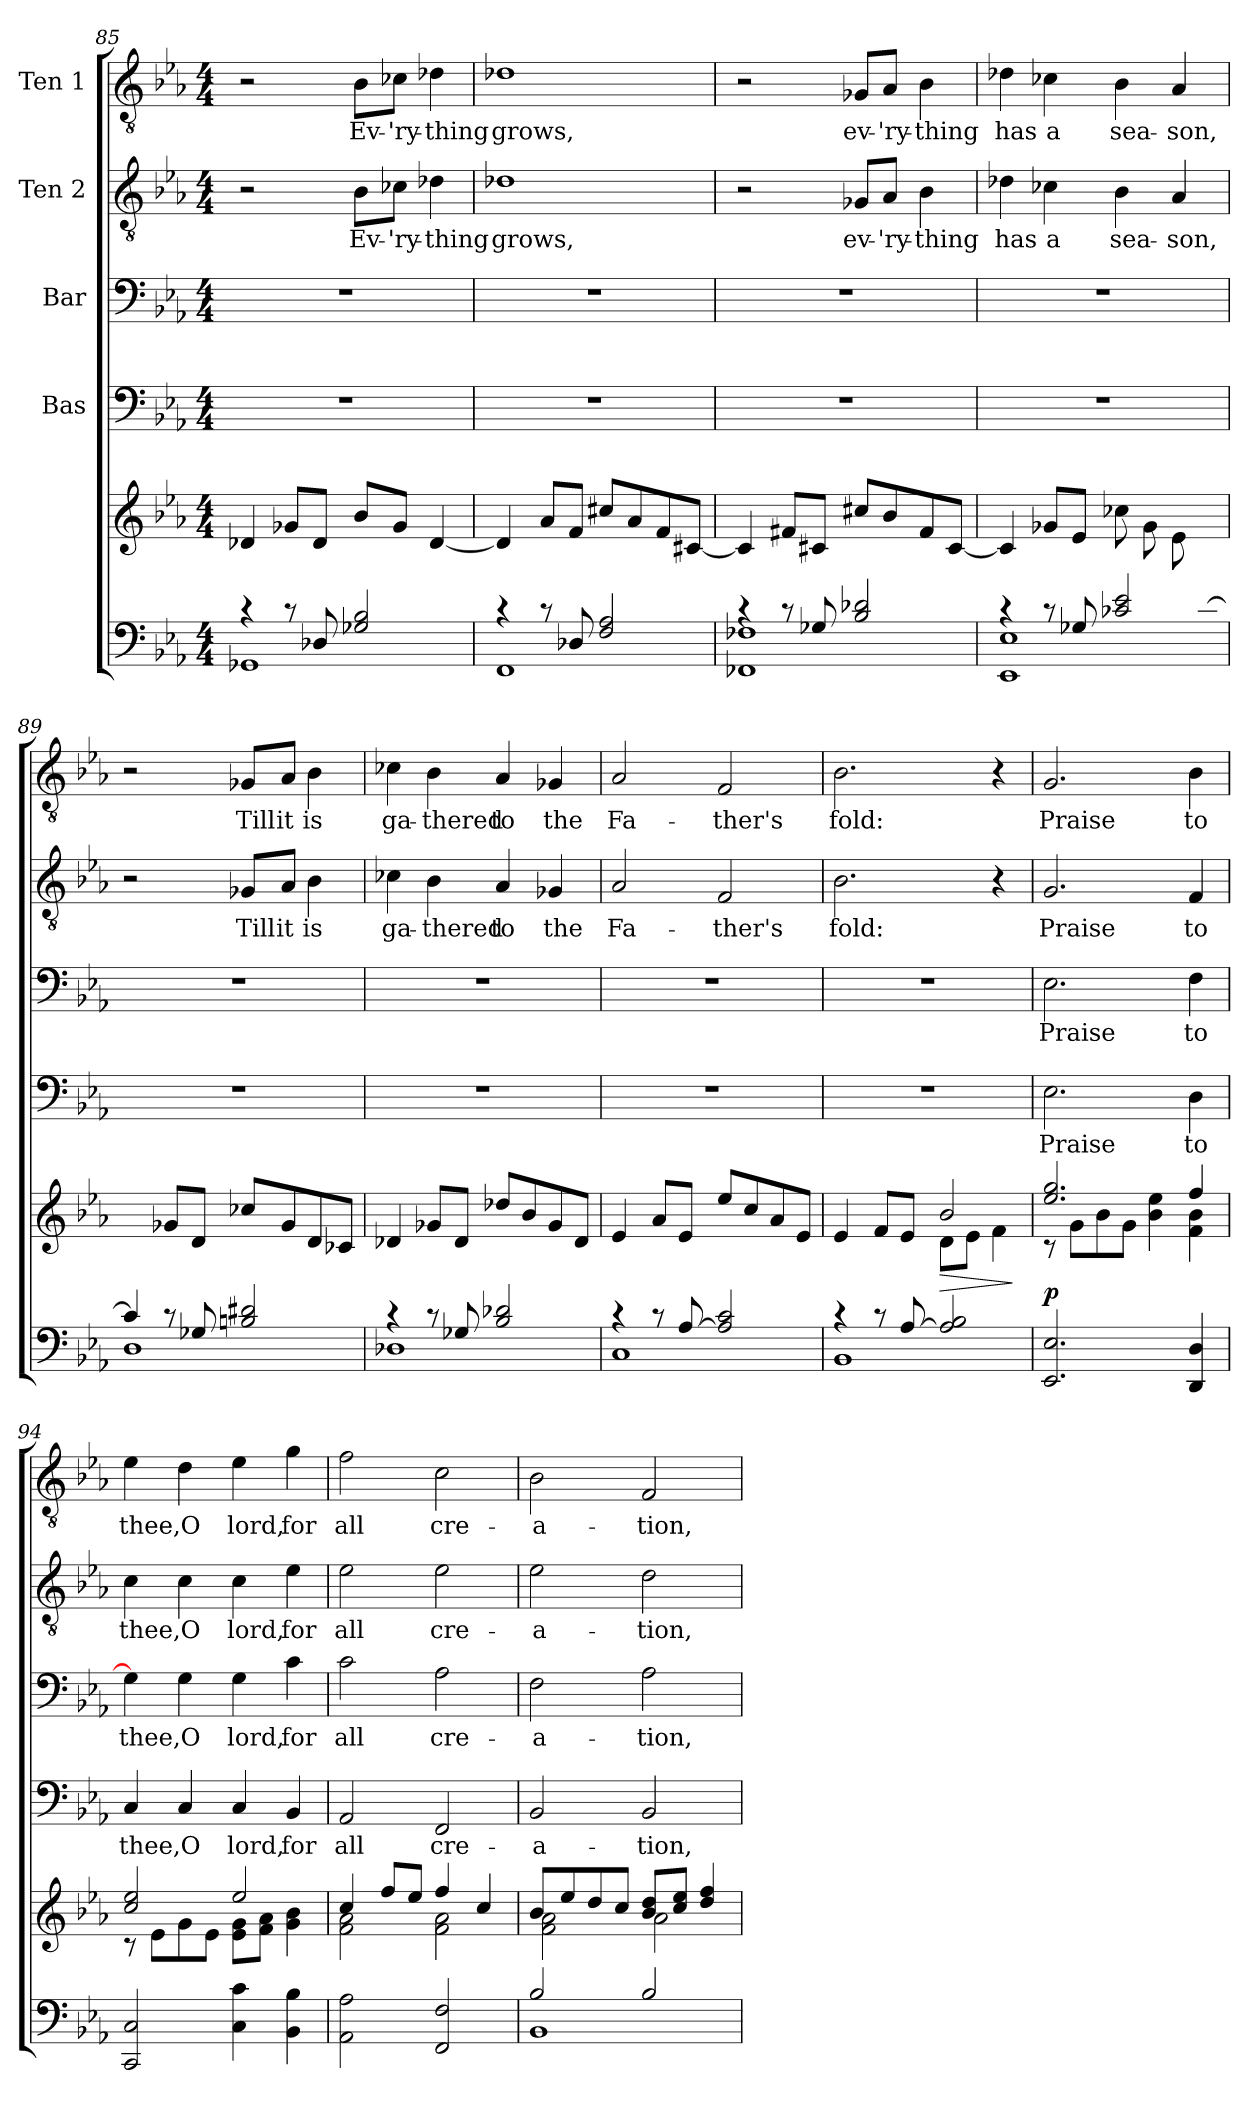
**kern	**kern	**dynam	**kern	**text	**kern	**text	**kern	**text	**kern	**text
*part5	*part5	*part5	*part4	*part4	*part3	*part3	*part2	*part2	*part1	*part1
*staff6	*staff5	*staff5/6	*staff4	*staff4	*staff3	*staff3	*staff2	*staff2	*staff1	*staff1
*	*	*	*I"Bas	*	*I"Bar	*	*I"Ten 2	*	*I"Ten 1	*
!!LO:LB:g=z
*clefF4	*clefG2	*	*clefF4	*	*clefF4	*	*clefGv2	*	*clefGv2	*
*k[b-e-a-]	*k[b-e-a-]	*	*k[b-e-a-]	*	*k[b-e-a-]	*	*k[b-e-a-]	*	*k[b-e-a-]	*
*E-:	*E-:	*	*E-:	*	*E-:	*	*E-:	*	*E-:	*
*M4/4	*M4/4	*	*M4/4	*	*M4/4	*	*M4/4	*	*M4/4	*
=85	=85	=85	=85	=85	=85	=85	=85	=85	=85	=85
*^	*	*	*	*	*	*	*	*	*	*
4rc	1GG-X	4d-X/	.	1r	.	1r	.	2r	.	2r	.
8rc	.	8g-X/L	.	.	.	.	.	.	.	.	.
8D-X/	.	8d-/J	.	.	.	.	.	.	.	.	.
!	!	!	!	!	!	!	!	!	!LO:LY:b	!	!LO:LY:b
2G-X/ 2B-/	.	8b-/L	.	.	.	.	.	8B-\L	Ev-	8B-\L	Ev-
!	!	!	!	!	!	!	!	!	!LO:LY:b	!	!LO:LY:b
.	.	8g-/J	.	.	.	.	.	8c-X\J	-'ry-	8c-X\J	-'ry-
!	!	!	!	!	!	!	!	!	!LO:LY:b	!	!LO:LY:b
.	.	[4d-/	.	.	.	.	.	4d-X\	-thing	4d-X\	-thing
=86	=86	=86	=86	=86	=86	=86	=86	=86	=86	=86	=86
!	!	!	!	!	!	!	!	!	!LO:LY:b	!	!LO:LY:b
4rc	1FF	4d-/]	.	1r	.	1r	.	1d-X	grows,	1d-X	grows,
8rc	.	8a-/L	.	.	.	.	.	.	.	.	.
8D-X/	.	8f/J	.	.	.	.	.	.	.	.	.
2F/ 2A-/	.	8cc#X/L	.	.	.	.	.	.	.	.	.
.	.	8a-/	.	.	.	.	.	.	.	.	.
.	.	8f/	.	.	.	.	.	.	.	.	.
.	.	[8c#X/J	.	.	.	.	.	.	.	.	.
=87	=87	=87	=87	=87	=87	=87	=87	=87	=87	=87	=87
4rc	1FF-X 1F-X	4c#/]	.	1r	.	1r	.	2r	.	2r	.
8rc	.	8f#X/L	.	.	.	.	.	.	.	.	.
8G-X/	.	8c#X/J	.	.	.	.	.	.	.	.	.
!	!	!	!	!	!	!	!	!	!LO:LY:b	!	!LO:LY:b
2B-/ 2d-X/	.	8cc#X/L	.	.	.	.	.	8G-X/L	ev-	8G-X/L	ev-
!	!	!	!	!	!	!	!	!	!LO:LY:b	!	!LO:LY:b
.	.	8b-/	.	.	.	.	.	8A-/J	-'ry-	8A-/J	-'ry-
!	!	!	!	!	!	!	!	!	!LO:LY:b	!	!LO:LY:b
.	.	8f#/	.	.	.	.	.	4B-\	-thing	4B-\	-thing
.	.	[8c#/J	.	.	.	.	.	.	.	.	.
=88	=88	=88	=88	=88	=88	=88	=88	=88	=88	=88	=88
*	*^	*	*	*	*	*	*	*	*	*	*
!	!	!	!	!	!	!	!	!	!	!LO:LY:b	!	!LO:LY:b
2..ryy	4rc	1EE- 1E-	4c#/]	.	1r	.	1r	.	4d-X\	has	4d-X\	has
!	!	!	!	!	!	!	!	!	!	!LO:LY:b	!	!LO:LY:b
.	8rc	.	8g-X/L	.	.	.	.	.	4c-X\	a	4c-X\	a
.	8G-X/	.	8e-/J	.	.	.	.	.	.	.	.	.
!	!	!	!	!	!	!	!	!	!	!LO:LY:b	!	!LO:LY:b
.	2c-X/ 2e-/	.	8cc-X\L	.	.	.	.	.	4B-\	sea-	4B-\	sea-
.	.	.	8g-\	.	.	.	.	.	.	.	.	.
!	!	!	!	!	!	!	!	!	!	!LO:LY:b	!	!LO:LY:b
.	.	.	8e-\	.	.	.	.	.	4A-/	-son,	4A-/	-son,
[8c-X/J	.	.	8ryy	.	.	.	.	.	.	.	.	.
!!LO:PB:g=z
=89	=89	=89	=89	=89	=89	=89	=89	=89	=89	=89	=89	=89
4c-/]	4ryy	1D	4ryy	.	1r	.	1r	.	2r	.	2r	.
2.ryy	8rc	.	8g-X/L	.	.	.	.	.	.	.	.	.
.	8G-X/	.	8d/J	.	.	.	.	.	.	.	.	.
!	!	!	!	!	!	!	!	!	!	!LO:LY:b	!	!LO:LY:b
.	2Bn/ 2d#X/	.	8cc-X/L	.	.	.	.	.	8G-X/L	Till	8G-X/L	Till
!	!	!	!	!	!	!	!	!	!	!LO:LY:b	!	!LO:LY:b
.	.	.	8g-/	.	.	.	.	.	8A-/J	it	8A-/J	it
!	!	!	!	!	!	!	!	!	!	!LO:LY:b	!	!LO:LY:b
.	.	.	8d/	.	.	.	.	.	4B-\	is	4B-\	is
.	.	.	8c-X/J	.	.	.	.	.	.	.	.	.
*	*v	*v	*	*	*	*	*	*	*	*	*	*
=90	=90	=90	=90	=90	=90	=90	=90	=90	=90	=90	=90
!	!	!	!	!	!	!	!	!	!LO:LY:b	!	!LO:LY:b
4rc	1D-X	4d-X/	.	1r	.	1r	.	4c-X\	ga-	4c-X\	ga-
!	!	!	!	!	!	!	!	!	!LO:LY:b	!	!LO:LY:b
8rc	.	8g-X/L	.	.	.	.	.	4B-\	-thered	4B-\	-thered
8G-X/	.	8d-/J	.	.	.	.	.	.	.	.	.
!	!	!	!	!	!	!	!	!	!LO:LY:b	!	!LO:LY:b
2B-/ 2d-X/	.	8dd-X/L	.	.	.	.	.	4A-/	to	4A-/	to
.	.	8b-/	.	.	.	.	.	.	.	.	.
!	!	!	!	!	!	!	!	!	!LO:LY:b	!	!LO:LY:b
.	.	8g-/	.	.	.	.	.	4G-X/	the	4G-X/	the
.	.	8d-/J	.	.	.	.	.	.	.	.	.
=91	=91	=91	=91	=91	=91	=91	=91	=91	=91	=91	=91
!	!	!	!	!	!	!	!	!	!LO:LY:b	!	!LO:LY:b
4rc	1C	4e-/	.	1r	.	1r	.	2A-/	Fa-	2A-/	Fa-
8rc	.	8a-/L	.	.	.	.	.	.	.	.	.
[8A-/	.	8e-/J	.	.	.	.	.	.	.	.	.
!	!	!	!	!	!	!	!	!	!LO:LY:b	!	!LO:LY:b
2A-/] 2c/	.	8ee-/L	.	.	.	.	.	2F/	-ther's	2F/	-ther's
.	.	8cc/	.	.	.	.	.	.	.	.	.
.	.	8a-/	.	.	.	.	.	.	.	.	.
.	.	8e-/J	.	.	.	.	.	.	.	.	.
=92	=92	=92	=92	=92	=92	=92	=92	=92	=92	=92	=92
*	*	*^	*	*	*	*	*	*	*	*	*
!	!	!	!	!	!	!	!	!	!	!LO:LY:b	!	!LO:LY:b
4rc	1BB-	4e-/	2ryy	.	1r	.	1r	.	2.B-\	fold:	2.B-\	fold:
8rc	.	8f/L	.	.	.	.	.	.	.	.	.	.
[8A-/	.	8e-/J	.	.	.	.	.	.	.	.	.	.
!	!	!	!	!LO:HP:b	!	!	!	!	!	!	!	!
2A-/] 2B-/	.	2b-/	8d\L	>	.	.	.	.	.	.	.	.
.	.	.	8e-\J	.	.	.	.	.	.	.	.	.
.	.	.	4f\	.	.	.	.	.	4r	.	4r	.
*v	*v	*	*	*	*	*	*	*	*	*	*	*
*	*v	*v	*	*	*	*	*	*	*	*	*
.	.	]	.	.	.	.	.	.	.	.
=93	=93	=93	=93	=93	=93	=93	=93	=93	=93	=93
*	*^	*	*	*	*	*	*	*	*	*
!	!	!	!LO:DY:a=2	!	!LO:LY:b	!	!LO:LY:b	!	!LO:LY:b	!	!LO:LY:b
2.EE-/ 2.E-/	2.ee-/ 2.gg/	8rc	p	2.E-\	Praise	2.E-\	Praise	2.G/	Praise	2.G/	Praise
.	.	8g\L	.	.	.	.	.	.	.	.	.
.	.	8b-\	.	.	.	.	.	.	.	.	.
.	.	8g\J	.	.	.	.	.	.	.	.	.
.	.	4b-\ 4ee-\	.	.	.	.	.	.	.	.	.
!	!	!	!	!	!LO:LY:b	!	!LO:LY:b	!	!LO:LY:b	!	!LO:LY:b
4DD/ 4D/	4ff/	4f\ 4b-\	.	4D\	to	4F\	to	4F/	to	4B-\	to
!!LO:LB:g=z
=94	=94	=94	=94	=94	=94	=94	=94	=94	=94	=94	=94
!	!	!	!	!	!LO:LY:b	!	!LO:LY:b	!	!LO:LY:b	!	!LO:LY:b
2CC/ 2C/	2cc/ 2ee-/	8rc	.	4C/	thee,	4G\]	thee,	4c\	thee,	4e-\	thee,
.	.	8e-\L	.	.	.	.	.	.	.	.	.
!	!	!	!	!	!LO:LY:b	!	!LO:LY:b	!	!LO:LY:b	!	!LO:LY:b
.	.	8g\	.	4C/	O	4G\	O	4c\	O	4d\	O
.	.	8e-\J	.	.	.	.	.	.	.	.	.
!	!	!	!	!	!LO:LY:b	!	!LO:LY:b	!	!LO:LY:b	!	!LO:LY:b
4C\ 4c\	2ee-/	8e-\ 8g\L	.	4C/	lord,	4G\	lord,	4c\	lord,	4e-\	lord,
.	.	8f\ 8a-\J	.	.	.	.	.	.	.	.	.
!	!	!	!	!	!LO:LY:b	!	!LO:LY:b	!	!LO:LY:b	!	!LO:LY:b
4BB-\ 4B-\	.	4g\ 4b-\	.	4BB-/	for	4c\	for	4e-\	for	4g\	for
=95	=95	=95	=95	=95	=95	=95	=95	=95	=95	=95	=95
!	!	!	!	!	!LO:LY:b	!	!LO:LY:b	!	!LO:LY:b	!	!LO:LY:b
2AA-\ 2A-\	4cc/	2f\ 2a-\	.	2AA-/	all	2c\	all	2e-\	all	2f\	all
.	8ff/L	.	.	.	.	.	.	.	.	.	.
.	8ee-/J	.	.	.	.	.	.	.	.	.	.
!	!	!	!	!	!LO:LY:b	!	!LO:LY:b	!	!LO:LY:b	!	!LO:LY:b
2FF/ 2F/	4ff/	2f\ 2a-\	.	2FF/	cre-	2A-\	cre-	2e-\	cre-	2c\	cre-
.	4cc/	.	.	.	.	.	.	.	.	.	.
=96	=96	=96	=96	=96	=96	=96	=96	=96	=96	=96	=96
*^	*	*	*	*	*	*	*	*	*	*	*
!	!	!	!	!	!	!LO:LY:b	!	!LO:LY:b	!	!LO:LY:b	!	!LO:LY:b
2B-/	1BB-	8b-/L	2f\ 2a-\	.	2BB-/	-a-	2F\	-a-	2e-\	-a-	2B-\	-a-
.	.	8ee-/	.	.	.	.	.	.	.	.	.	.
.	.	8dd/	.	.	.	.	.	.	.	.	.	.
.	.	8cc/J	.	.	.	.	.	.	.	.	.	.
!	!	!	!	!	!	!LO:LY:b	!	!LO:LY:b	!	!LO:LY:b	!	!LO:LY:b
2B-/	.	8b-/ 8dd/L	2a-\	.	2BB-/	-tion,	2A-\	-tion,	2d\	-tion,	2F/	-tion,
.	.	8cc/ 8ee-/J	.	.	.	.	.	.	.	.	.	.
.	.	4dd/ 4ff/	.	.	.	.	.	.	.	.	.	.
*v	*v	*	*	*	*	*	*	*	*	*	*	*
*	*v	*v	*	*	*	*	*	*	*	*	*
=	=	=	=	=	=	=	=	=	=	=
*-	*-	*-	*-	*-	*-	*-	*-	*-	*-	*-
